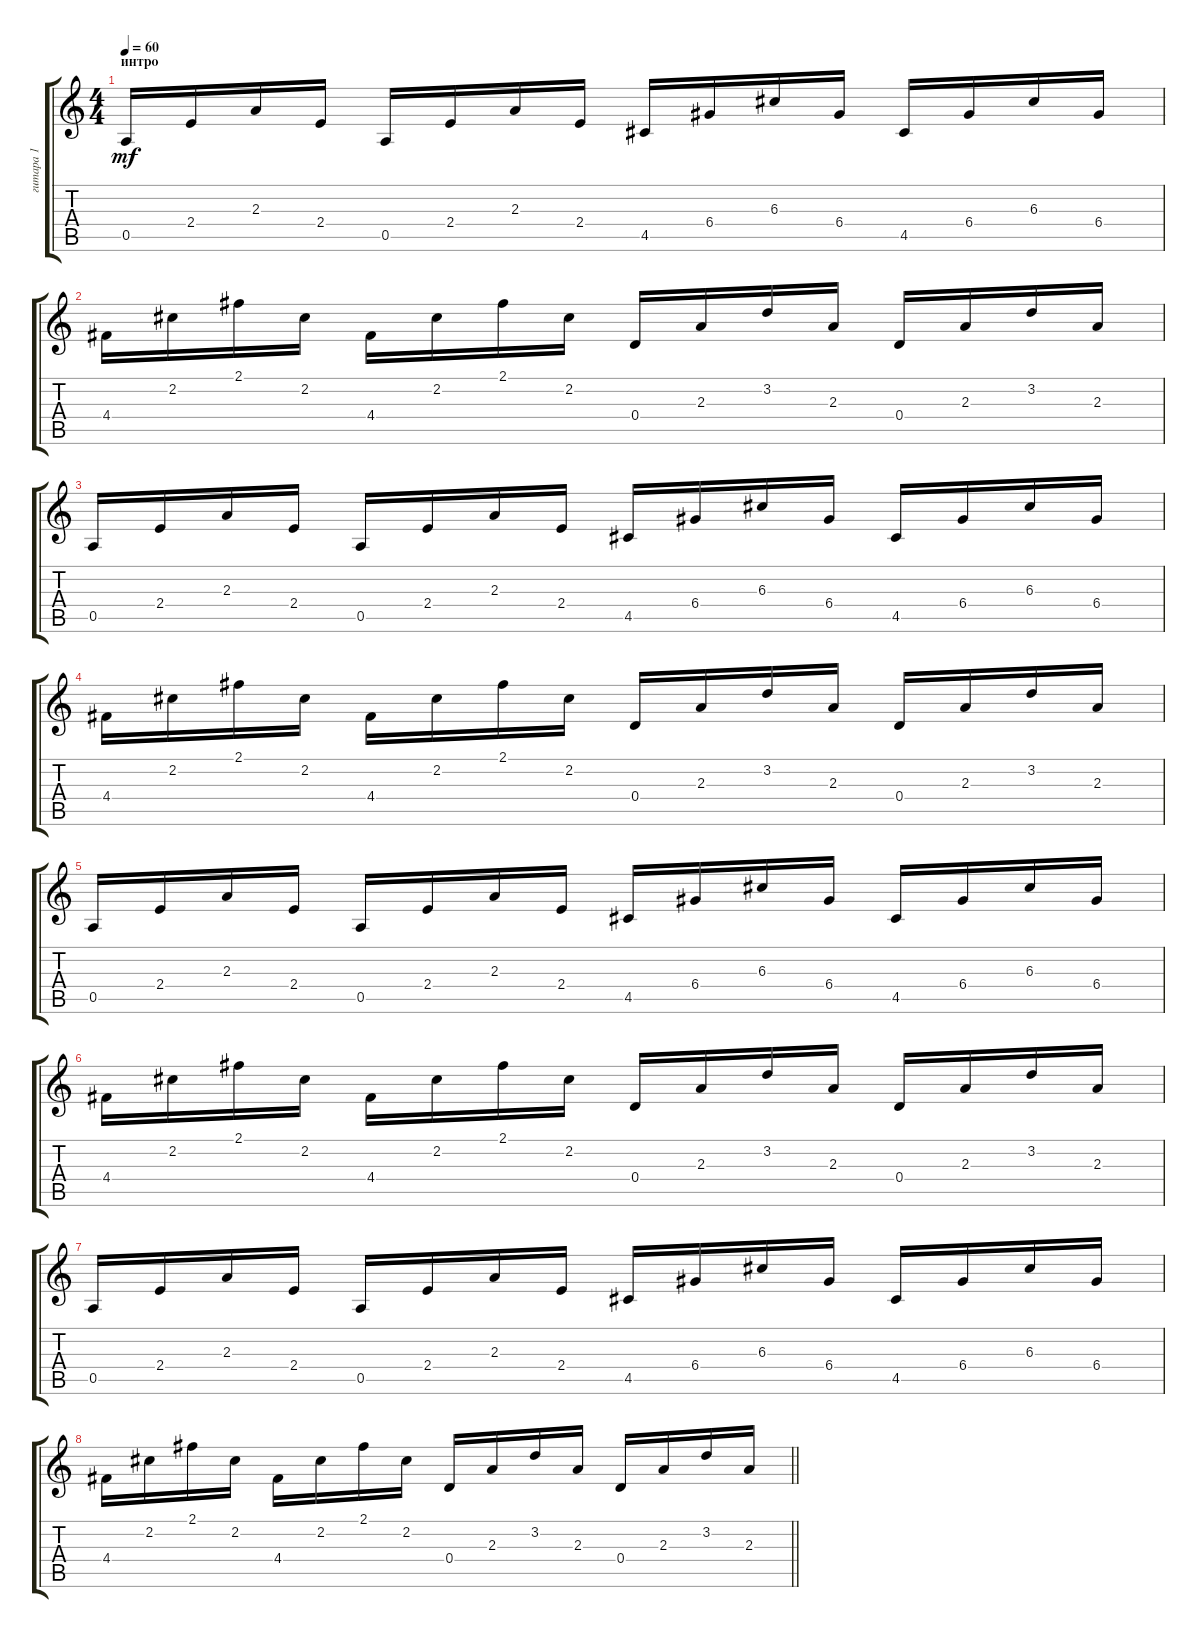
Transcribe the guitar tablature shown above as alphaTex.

\track ("гитара 1" "гитара 1") {instrument electricguitarclean}
\staff {score tabs}
\tuning (E4 B3 G3 D3 A2 E2) {hide}
\ts (4 4)
\section ("" "интро")
\tempo 60
\clef g2
\ks c
0.5.16{dy mf instrument electricguitarclean} 2.4.16 2.3.16 2.4.16 0.5.16 2.4.16 2.3.16 2.4.16 4.5.16 6.4.16 6.3.16 6.4.16 4.5.16 6.4.16 6.3.16 6.4.16 |
4.4.16 2.2.16 2.1.16 2.2.16 4.4.16 2.2.16 2.1.16 2.2.16 0.4.16 2.3.16 3.2.16 2.3.16 0.4.16 2.3.16 3.2.16 2.3.16 |
0.5.16 2.4.16 2.3.16 2.4.16 0.5.16 2.4.16 2.3.16 2.4.16 4.5.16 6.4.16 6.3.16 6.4.16 4.5.16 6.4.16 6.3.16 6.4.16 |
4.4.16 2.2.16 2.1.16 2.2.16 4.4.16 2.2.16 2.1.16 2.2.16 0.4.16 2.3.16 3.2.16 2.3.16 0.4.16 2.3.16 3.2.16 2.3.16 |
0.5.16 2.4.16 2.3.16 2.4.16 0.5.16 2.4.16 2.3.16 2.4.16 4.5.16 6.4.16 6.3.16 6.4.16 4.5.16 6.4.16 6.3.16 6.4.16 |
4.4.16 2.2.16 2.1.16 2.2.16 4.4.16 2.2.16 2.1.16 2.2.16 0.4.16 2.3.16 3.2.16 2.3.16 0.4.16 2.3.16 3.2.16 2.3.16 |
0.5.16 2.4.16 2.3.16 2.4.16 0.5.16 2.4.16 2.3.16 2.4.16 4.5.16 6.4.16 6.3.16 6.4.16 4.5.16 6.4.16 6.3.16 6.4.16 |
\barLineRight lightlight
4.4.16 2.2.16 2.1.16 2.2.16 4.4.16 2.2.16 2.1.16 2.2.16 0.4.16 2.3.16 3.2.16 2.3.16 0.4.16 2.3.16 3.2.16 2.3.16
